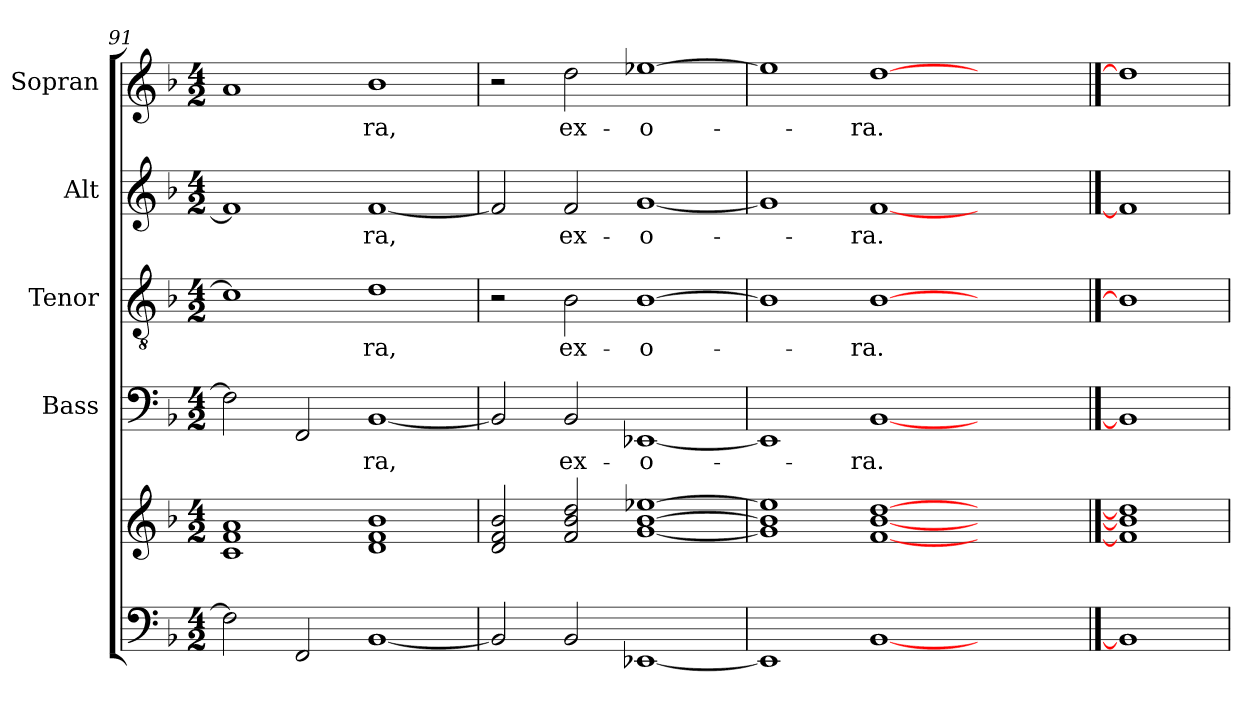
**kern	**kern	**kern	**text	**kern	**text	**kern	**text	**kern	**text
*part5	*part5	*part4	*part4	*part3	*part3	*part2	*part2	*part1	*part1
*staff6	*staff5	*staff4	*staff4	*staff3	*staff3	*staff2	*staff2	*staff1	*staff1
*	*	*I"Bass	*	*I"Tenor	*	*I"Alt	*	*I"Sopran	*
*	*	*I'B.	*	*I'T.	*	*I'A.	*	*I'S.	*
!!LO:LB:g=z
*clefF4	*clefG2	*clefF4	*	*clefGv2	*	*clefG2	*	*clefG2	*
*k[b-]	*k[b-]	*k[b-]	*	*k[b-]	*	*k[b-]	*	*k[b-]	*
*F:	*F:	*F:	*	*F:	*	*F:	*	*F:	*
*M4/2	*M4/2	*M4/2	*	*M4/2	*	*M4/2	*	*M4/2	*
=91	=91	=91	=91	=91	=91	=91	=91	=91	=91
2F\]	1c 1f 1a	2F\]	.	1c]	.	1f]	.	1a	.
2FF/	.	2FF/	.	.	.	.	.	.	.
!	!	!	!LO:LY:b	!	!LO:LY:b	!	!LO:LY:b	!	!LO:LY:b
[1BB-	1d 1f 1b-	[1BB-	-ra,	1d	-ra,	[1f	-ra,	1b-	-ra,
=92	=92	=92	=92	=92	=92	=92	=92	=92	=92
2BB-/]	2d/ 2f/ 2b-/	2BB-/]	.	2r	.	2f/]	.	2r	.
!	!	!	!LO:LY:b	!	!LO:LY:b	!	!LO:LY:b	!	!LO:LY:b
2BB-/	2f/ 2b-/ 2dd/	2BB-/	ex-	2B-\	ex-	2f/	ex-	2dd\	ex-
!	!	!	!LO:LY:b	!	!LO:LY:b	!	!LO:LY:b	!	!LO:LY:b
[1EE-X	[1g [1b- [1ee-X	[1EE-X	-o-	[1B-	-o-	[1g	-o-	[1ee-X	-o-
=93	=93	=93	=93	=93	=93	=93	=93	=93	=93
1EE-]	1g] 1b-] 1ee-]	1EE-]	.	1B-]	.	1g]	.	1ee-]	.
!	!	!	!LO:LY:b	!	!LO:LY:b	!	!LO:LY:b	!	!LO:LY:b
[1BB-	[1f [1b- [1dd	[1BB-	-ra.	[1B-	-ra.	[1f	-ra.	[1dd	-ra.
1ryy	1ryy	1ryy	.	1ryy	.	1ryy	.	1ryy	.
==94	==94	==94	==94	==94	==94	==94	==94	==94	==94
1BB-]	1f] 1b-] 1dd]	1BB-]	.	1B-]	.	1f]	.	1dd]	.
=	=	=	=	=	=	=	=	=	=
*-	*-	*-	*-	*-	*-	*-	*-	*-	*-
